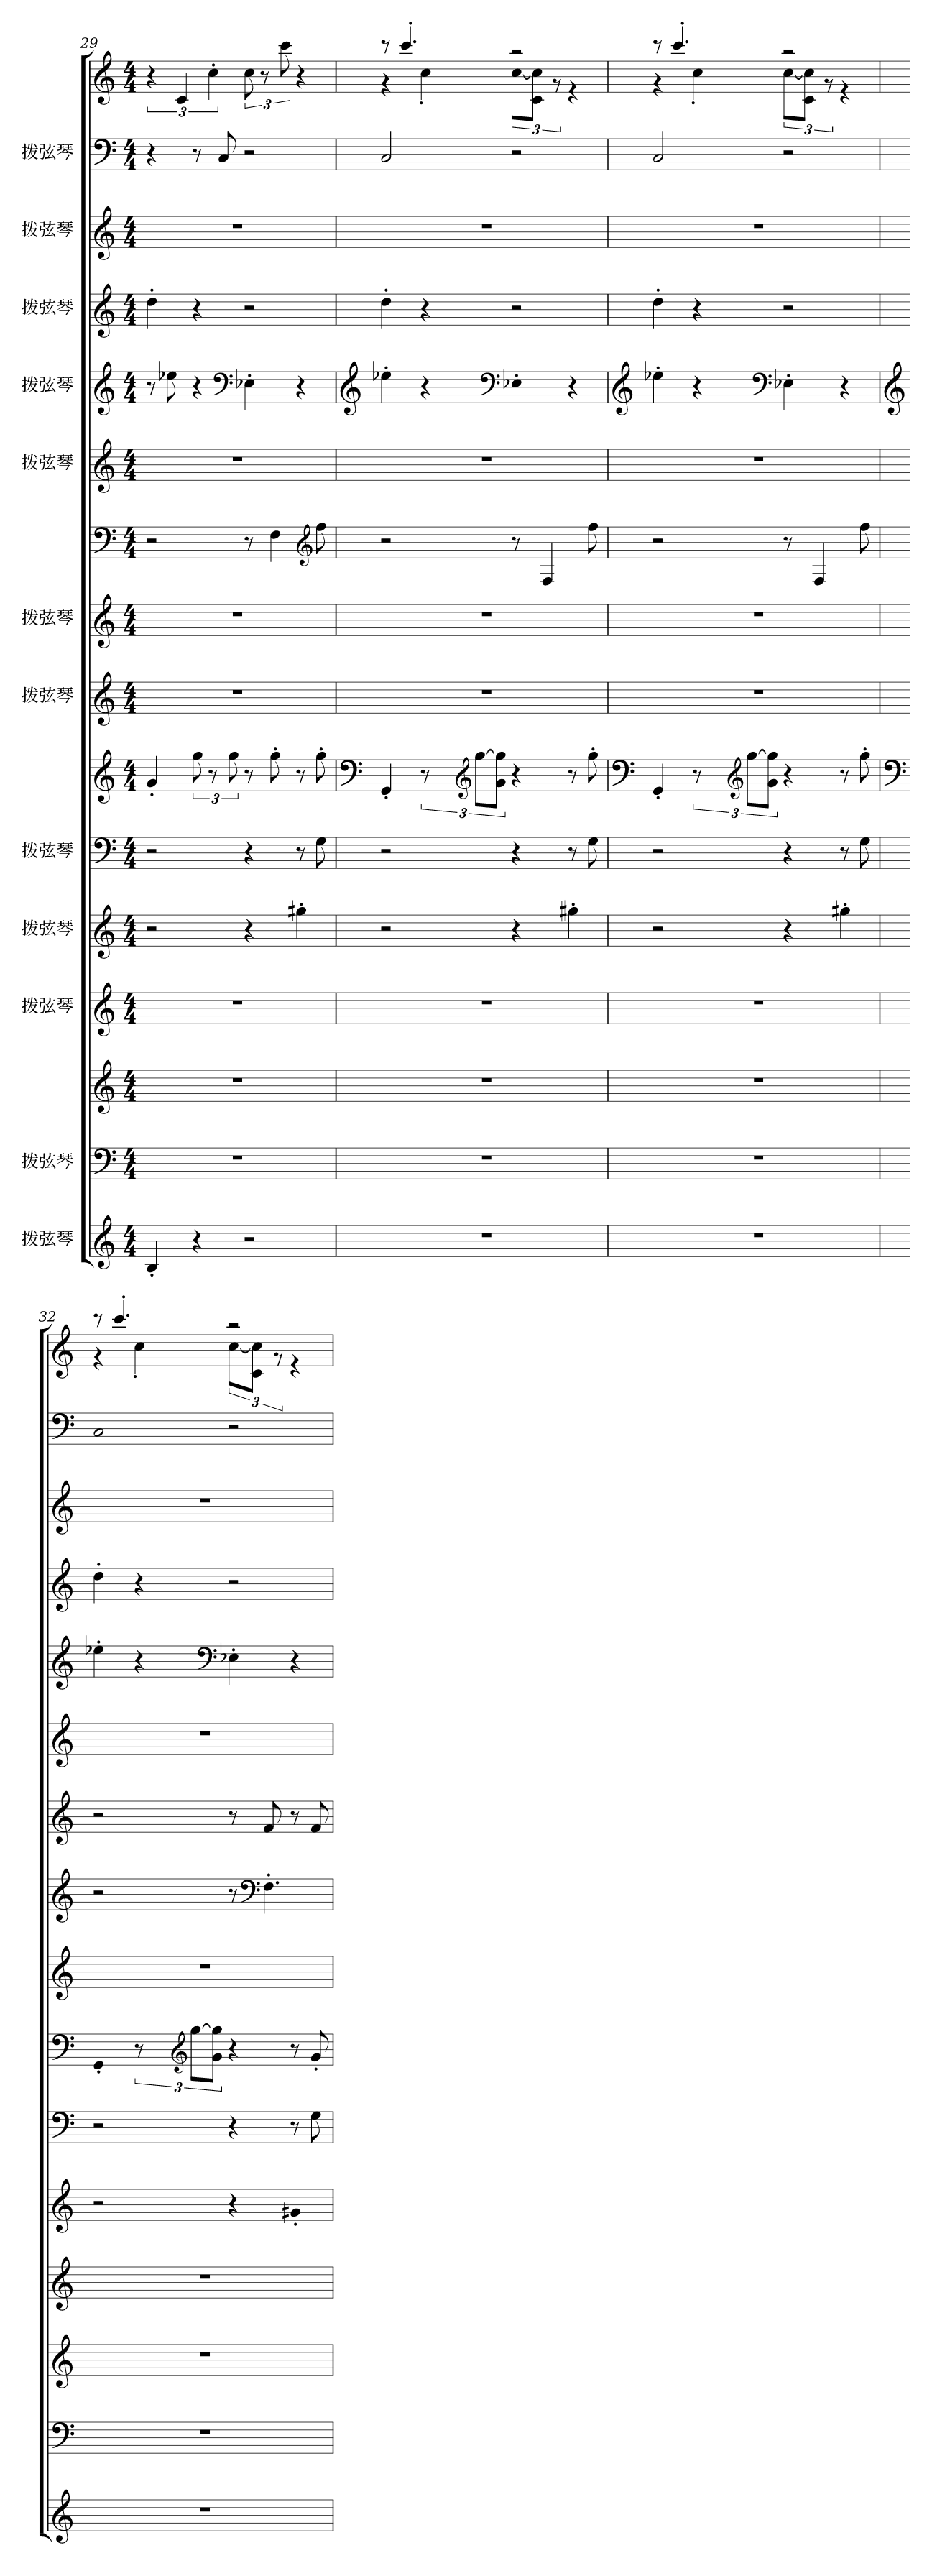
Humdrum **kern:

**kern	**kern	**kern	**kern	**kern	**kern	**kern	**kern	**kern	**kern	**kern	**kern	**kern	**kern	**kern	**kern
*part12	*part11	*part11	*part10	*part9	*part8	*part8	*part7	*part6	*part6	*part5	*part4	*part3	*part2	*part1	*part1
*staff16	*staff15	*staff14	*staff13	*staff12	*staff11	*staff10	*staff9	*staff8	*staff7	*staff6	*staff5	*staff4	*staff3	*staff2	*staff1
*I"拨弦琴	*I"拨弦琴	*	*I"拨弦琴	*I"拨弦琴	*I"拨弦琴	*	*I"拨弦琴	*I"拨弦琴	*	*I"拨弦琴	*I"拨弦琴	*I"拨弦琴	*I"拨弦琴	*I"拨弦琴	*
!!LO:PB:g=z
*clefG2	*clefF4	*clefG2	*clefG2	*clefG2	*clefF4	*clefG2	*clefG2	*clefG2	*clefF4	*clefG2	*clefG2	*clefG2	*clefG2	*clefF4	*clefG2
*k[]	*k[]	*k[]	*k[]	*k[]	*k[]	*k[]	*k[]	*k[]	*k[]	*k[]	*k[]	*k[]	*k[]	*k[]	*k[]
*M4/4	*M4/4	*M4/4	*M4/4	*M4/4	*M4/4	*M4/4	*M4/4	*M4/4	*M4/4	*M4/4	*M4/4	*M4/4	*M4/4	*M4/4	*M4/4
=29	=29	=29	=29	=29	=29	=29	=29	=29	=29	=29	=29	=29	=29	=29	=29
4B'/	1r	1r	1r	2r	2r	4g'/	1r	1r	2r	1r	8r	4dd'\	1r	4r	6r
.	.	.	.	.	.	.	.	.	.	.	8ee-X\	.	.	.	.
.	.	.	.	.	.	.	.	.	.	.	.	.	.	.	6c/
4r	.	.	.	.	.	12gg\	.	.	.	.	4r	4r	.	8r	.
.	.	.	.	.	.	12r	.	.	.	.	.	.	.	.	6cc'\
.	.	.	.	.	.	.	.	.	.	.	.	.	.	8C/	.
.	.	.	.	.	.	12gg\	.	.	.	.	.	.	.	.	.
*	*	*	*	*	*	*	*	*	*	*	*clefF4	*	*	*	*
2r	.	.	.	4r	4r	8r	.	.	8r	.	4E-X'\	2r	.	2r	12cc\
.	.	.	.	.	.	.	.	.	.	.	.	.	.	.	12r
.	.	.	.	.	.	8gg'\	.	.	4F\	.	.	.	.	.	.
.	.	.	.	.	.	.	.	.	.	.	.	.	.	.	12ccc\
.	.	.	.	4gg#X'\	8r	8r	.	.	.	.	4r	.	.	.	4r
*	*	*	*	*	*	*	*	*	*clefG2	*	*	*	*	*	*
.	.	.	.	.	8G\	8gg'\	.	.	8ff\	.	.	.	.	.	.
=30	=30	=30	=30	=30	=30	=30	=30	=30	=30	=30	=30	=30	=30	=30	=30
*	*	*	*	*	*	*clefF4	*	*	*	*	*clefG2	*	*	*	*
*	*	*	*	*	*	*	*	*	*	*	*	*	*	*	*^
1r	1r	1r	1r	2r	2r	4GG'/	1r	1r	2r	1r	4ee-X'\	4dd'\	1r	2C/	8r	4r
.	.	.	.	.	.	.	.	.	.	.	.	.	.	.	4.ccc'/	.
.	.	.	.	.	.	12r	.	.	.	.	4r	4r	.	.	.	4cc'\
*	*	*	*	*	*	*clefG2	*	*	*	*	*	*	*	*	*	*
.	.	.	.	.	.	[12gg\L	.	.	.	.	.	.	.	.	.	.
.	.	.	.	.	.	12g\ 12gg\]J	.	.	.	.	.	.	.	.	.	.
*	*	*	*	*	*	*	*	*	*	*	*clefF4	*	*	*	*	*
.	.	.	.	4r	4r	4r	.	.	8r	.	4E-X'\	2r	.	2r	2r	[12cc\L
.	.	.	.	.	.	.	.	.	.	.	.	.	.	.	.	12c\ 12cc\]J
.	.	.	.	.	.	.	.	.	4F/	.	.	.	.	.	.	.
.	.	.	.	.	.	.	.	.	.	.	.	.	.	.	.	12r
.	.	.	.	4gg#X'\	8r	8r	.	.	.	.	4r	.	.	.	.	4r
.	.	.	.	.	8G\	8gg'\	.	.	8ff\	.	.	.	.	.	.	.
!!LO:PB:g=z	!!
=31	=31	=31	=31	=31	=31	=31	=31	=31	=31	=31	=31	=31	=31	=31	=31	=31
*	*	*	*	*	*	*clefF4	*	*	*	*	*clefG2	*	*	*	*	*
1r	1r	1r	1r	2r	2r	4GG'/	1r	1r	2r	1r	4ee-X'\	4dd'\	1r	2C/	8r	4r
.	.	.	.	.	.	.	.	.	.	.	.	.	.	.	4.ccc'/	.
.	.	.	.	.	.	12r	.	.	.	.	4r	4r	.	.	.	4cc'\
*	*	*	*	*	*	*clefG2	*	*	*	*	*	*	*	*	*	*
.	.	.	.	.	.	[12gg\L	.	.	.	.	.	.	.	.	.	.
.	.	.	.	.	.	12g\ 12gg\]J	.	.	.	.	.	.	.	.	.	.
*	*	*	*	*	*	*	*	*	*	*	*clefF4	*	*	*	*	*
.	.	.	.	4r	4r	4r	.	.	8r	.	4E-X'\	2r	.	2r	2r	[12cc\L
.	.	.	.	.	.	.	.	.	.	.	.	.	.	.	.	12c\ 12cc\]J
.	.	.	.	.	.	.	.	.	4F/	.	.	.	.	.	.	.
.	.	.	.	.	.	.	.	.	.	.	.	.	.	.	.	12r
.	.	.	.	4gg#X'\	8r	8r	.	.	.	.	4r	.	.	.	.	4r
.	.	.	.	.	8G\	8gg'\	.	.	8ff\	.	.	.	.	.	.	.
=32	=32	=32	=32	=32	=32	=32	=32	=32	=32	=32	=32	=32	=32	=32	=32	=32
*	*	*	*	*	*	*clefF4	*	*	*	*	*clefG2	*	*	*	*	*
1r	1r	1r	1r	2r	2r	4GG'/	1r	2r	2r	1r	4ee-X'\	4dd'\	1r	2C/	8r	4r
.	.	.	.	.	.	.	.	.	.	.	.	.	.	.	4.ccc'/	.
.	.	.	.	.	.	12r	.	.	.	.	4r	4r	.	.	.	4cc'\
*	*	*	*	*	*	*clefG2	*	*	*	*	*	*	*	*	*	*
.	.	.	.	.	.	[12gg\L	.	.	.	.	.	.	.	.	.	.
.	.	.	.	.	.	12g\ 12gg\]J	.	.	.	.	.	.	.	.	.	.
*	*	*	*	*	*	*	*	*	*	*	*clefF4	*	*	*	*	*
.	.	.	.	4r	4r	4r	.	8r	8r	.	4E-X'\	2r	.	2r	2r	[12cc\L
.	.	.	.	.	.	.	.	.	.	.	.	.	.	.	.	12c\ 12cc\]J
*	*	*	*	*	*	*	*	*clefF4	*	*	*	*	*	*	*	*
.	.	.	.	.	.	.	.	4.F'\	8f/	.	.	.	.	.	.	.
.	.	.	.	.	.	.	.	.	.	.	.	.	.	.	.	12r
.	.	.	.	4g#X'/	8r	8r	.	.	8r	.	4r	.	.	.	.	4r
.	.	.	.	.	8G\	8g'/	.	.	8f/	.	.	.	.	.	.	.
*	*	*	*	*	*	*	*	*	*	*	*	*	*	*	*v	*v
=	=	=	=	=	=	=	=	=	=	=	=	=	=	=	=
*-	*-	*-	*-	*-	*-	*-	*-	*-	*-	*-	*-	*-	*-	*-	*-
